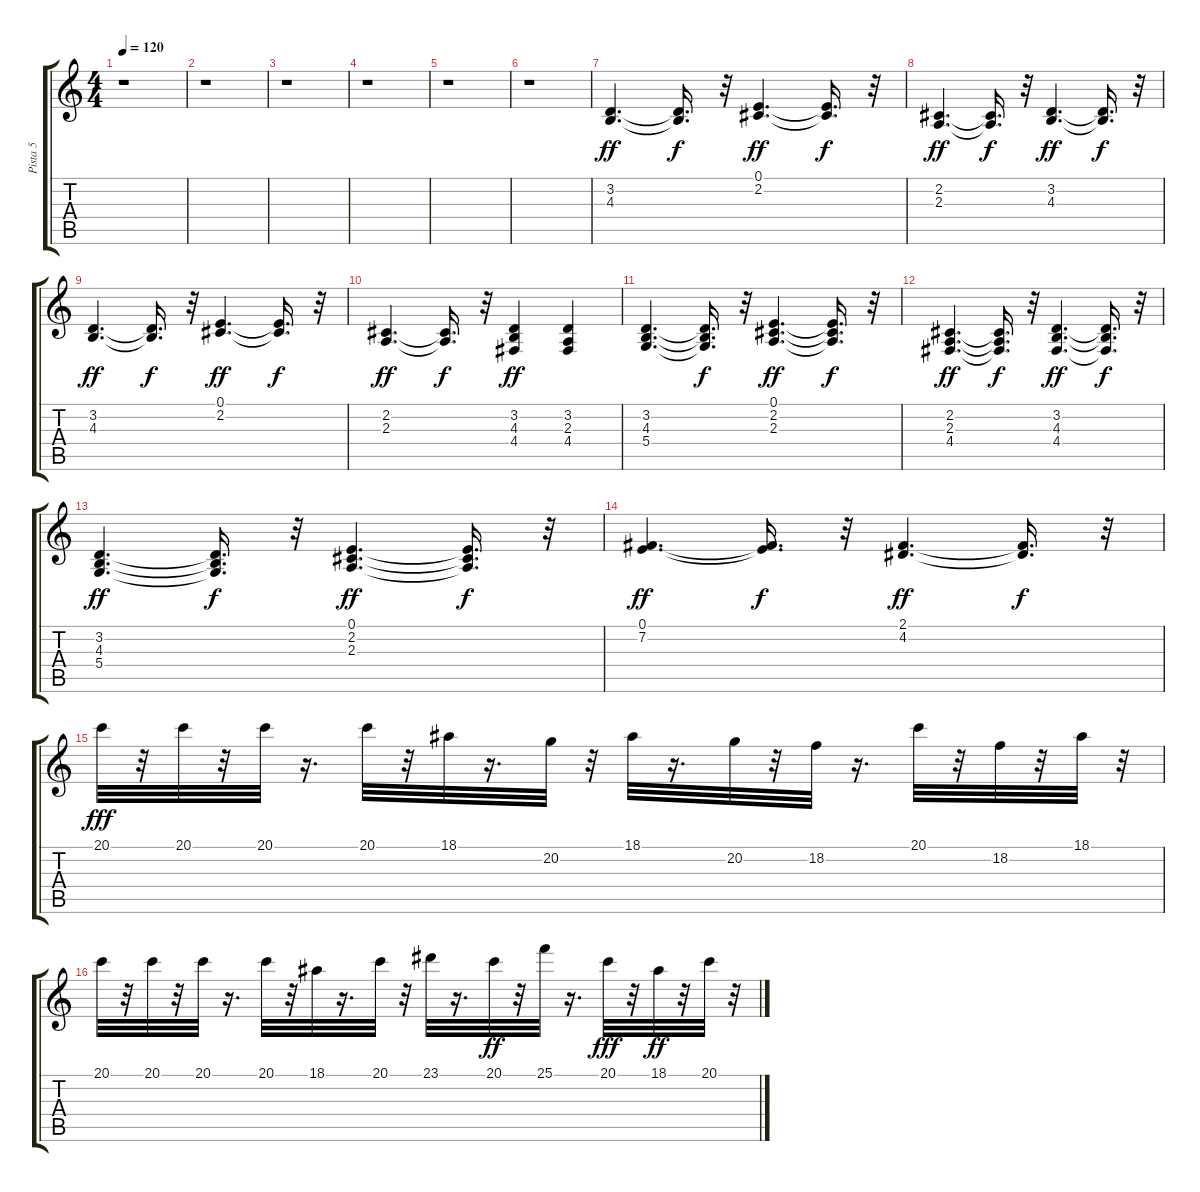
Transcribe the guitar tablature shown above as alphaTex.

\track ("Pista 5" "Pista 5") {instrument lead8bassandlead}
\staff {score tabs}
\tuning (E4 B3 G3 D3 A2 E2) {hide}
\ts (4 4)
\tempo 120
\clef g2
\ks c
r.1{dy fff} |
r.1 |
r.1 |
r.1 |
r.1 |
r.1 |
(3.2 4.3).4{d dy ff instrument stringensemble1} (3.2{t} 4.3{t}).16{d dy f} r.32 (0.1 2.2).4{d dy ff} (0.1{t} 2.2{t}).16{d dy f} r.32 |
(2.2 2.3).4{d dy ff} (2.2{t} 2.3{t}).16{d dy f} r.32 (3.2 4.3).4{d dy ff} (3.2{t} 4.3{t}).16{d dy f} r.32 |
(3.2 4.3).4{d dy ff} (3.2{t} 4.3{t}).16{d dy f} r.32 (0.1 2.2).4{d dy ff} (0.1{t} 2.2{t}).16{d dy f} r.32 |
(2.2 2.3).4{d dy ff} (2.2{t} 2.3{t}).16{d dy f} r.32 (3.2 4.3 4.4).4{dy ff} (3.2 2.3 4.4).4 |
(3.2 4.3 5.4).4{d} (3.2{t} 4.3{t} 5.4{t}).16{d dy f} r.32 (0.1 2.2 2.3).4{d dy ff} (0.1{t} 2.2{t} 2.3{t}).16{d dy f} r.32 |
(2.2 2.3 4.4).4{d dy ff} (2.2{t} 2.3{t} 4.4{t}).16{d dy f} r.32 (3.2 4.3 4.4).4{d dy ff} (3.2{t} 4.3{t} 4.4{t}).16{d dy f} r.32 |
(3.2 4.3 5.4).4{d dy ff} (3.2{t} 4.3{t} 5.4{t}).16{d dy f} r.32 (0.1 2.2 2.3).4{d dy ff} (0.1{t} 2.2{t} 2.3{t}).16{d dy f} r.32 |
(0.1 7.2).4{d dy ff} (0.1{t} 7.2{t}).16{d dy f} r.32 (2.1 4.2).4{d dy ff} (2.1{t} 4.2{t}).16{d dy f} r.32 |
20.1.32{dy fff volume 11 instrument lead8bassandlead} r.32 20.1.32 r.32 20.1.32 r.16{d} 20.1.32 r.32 18.1.32 r.16{d} 20.2.32 r.32 18.1.32 r.16{d} 20.2.32 r.32 18.2.32 r.16{d} 20.1.32 r.32 18.2.32 r.32 18.1.32 r.32 |
20.1.32 r.32 20.1.32 r.32 20.1.32 r.16{d} 20.1.32 r.32 18.1.32 r.16{d} 20.1.32 r.32 23.1.32 r.16{d} 20.1.32{dy ff} r.32 25.1.32 r.16{d} 20.1.32{dy fff} r.32 18.1.32{dy ff} r.32 20.1.32 r.32
